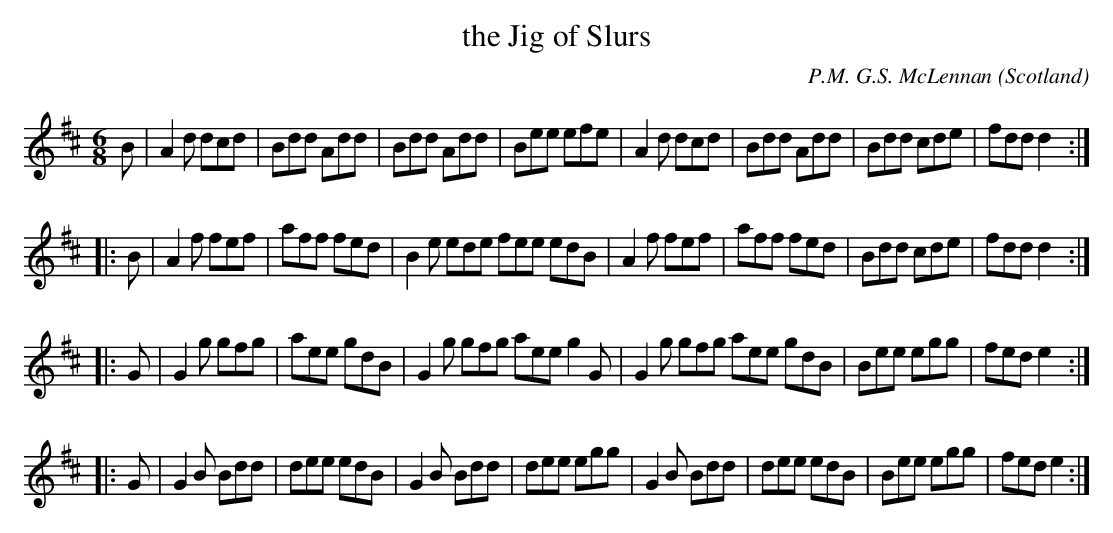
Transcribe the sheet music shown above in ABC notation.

X:1
T:the Jig of Slurs
C:P.M. G.S. McLennan
M:6/8
O:Scotland
K:D major
B|\
A2d dcd|Bdd Add|Bdd Add|Bee efe|\
A2d dcd|Bdd Add|Bdd cde|fdd d2::
B|\
A2f fef|aff fed|B2e ede fee edB|\
A2f fef|aff fed|Bdd cde|fdd d2::
[K:Edor]G|\
G2g gfg|aee gdB|G2g gfg aee g2G|\
G2g gfg aee gdB|Bee egg|fed e2::
G|\
G2B Bdd|dee edB|G2B Bdd|dee egg|\
G2B Bdd|dee edB|Bee egg|fed e2:|
